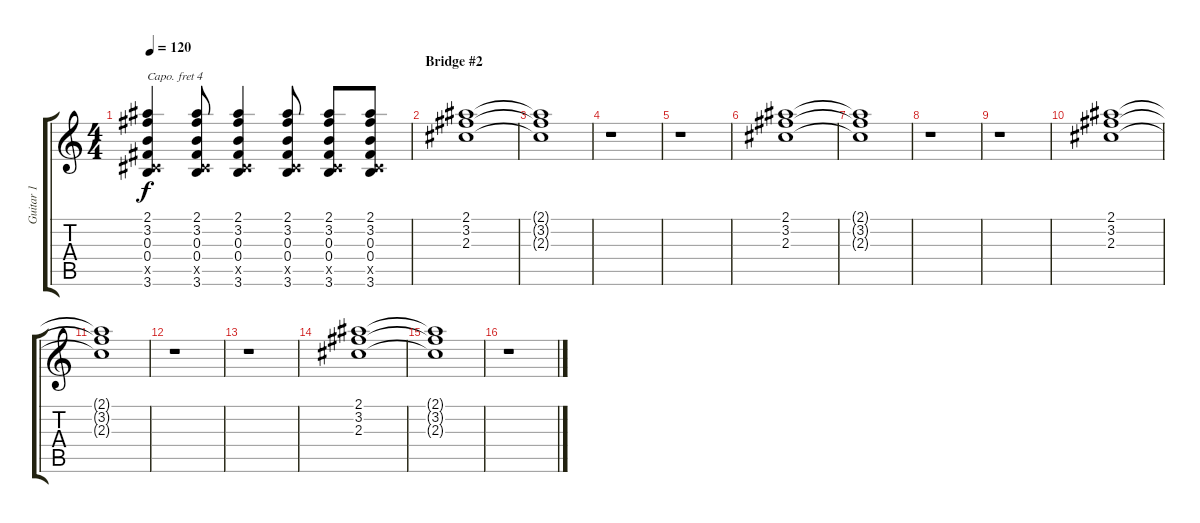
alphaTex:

\track ("Guitar 1" "Guitar 1") {instrument electricguitarjazz}
\staff {score tabs}
\capo 4
\tuning (E4 B3 G3 D3 A2 E2) {hide}
\ts (4 4)
\tempo 120
\clef g2
\ks c
(2.1 3.2 0.3 0.4 0.5{x} 3.6).4{dy f} (2.1 3.2 0.3 0.4 0.5{x} 3.6).8 (2.1 3.2 0.3 0.4 0.5{x} 3.6).4 (2.1 3.2 0.3 0.4 0.5{x} 3.6).8 (2.1 3.2 0.3 0.4 0.5{x} 3.6).8 (2.1 3.2 0.3 0.4 0.5{x} 3.6).8 |
\section ("" "Bridge #2")
(2.1 3.2 2.3).1 |
(2.1{t} 3.2{t} 2.3{t}).1 |
r.1 |
r.1 |
(2.1 3.2 2.3).1 |
(2.1{t} 3.2{t} 2.3{t}).1 |
r.1 |
r.1 |
(2.1 3.2 2.3).1 |
(2.1{t} 3.2{t} 2.3{t}).1 |
r.1 |
r.1 |
(2.1 3.2 2.3).1 |
(2.1{t} 3.2{t} 2.3{t}).1 |
r.1
